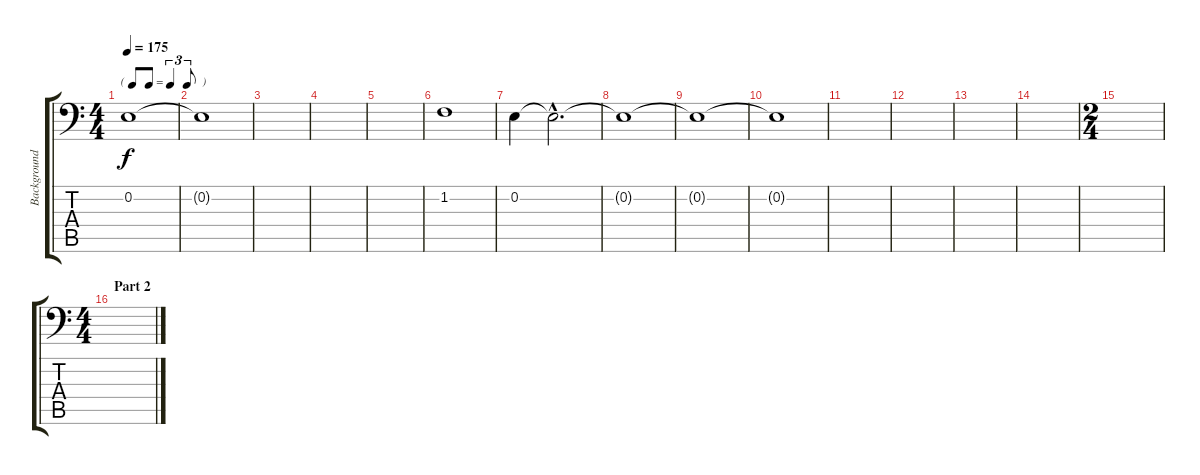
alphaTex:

\track ("Background" "Background") {instrument stringensemble1}
\staff {score tabs}
\tuning (A3 E3 C3 G2 D2 A1) {hide}
\ts (4 4)
\tf triplet8th
\tempo 175
\clef f4
\ks c
0.2{t}.1{dy f} |
0.2{t}.1 |
|
|
|
1.2.1 |
0.2.4 0.2{hac t}.2{d} |
0.2{t}.1 |
0.2{t}.1 |
0.2{t}.1 |
|
|
|
|
\ts (2 4)
|
\ts (4 4)
\section ("" "Part 2")
